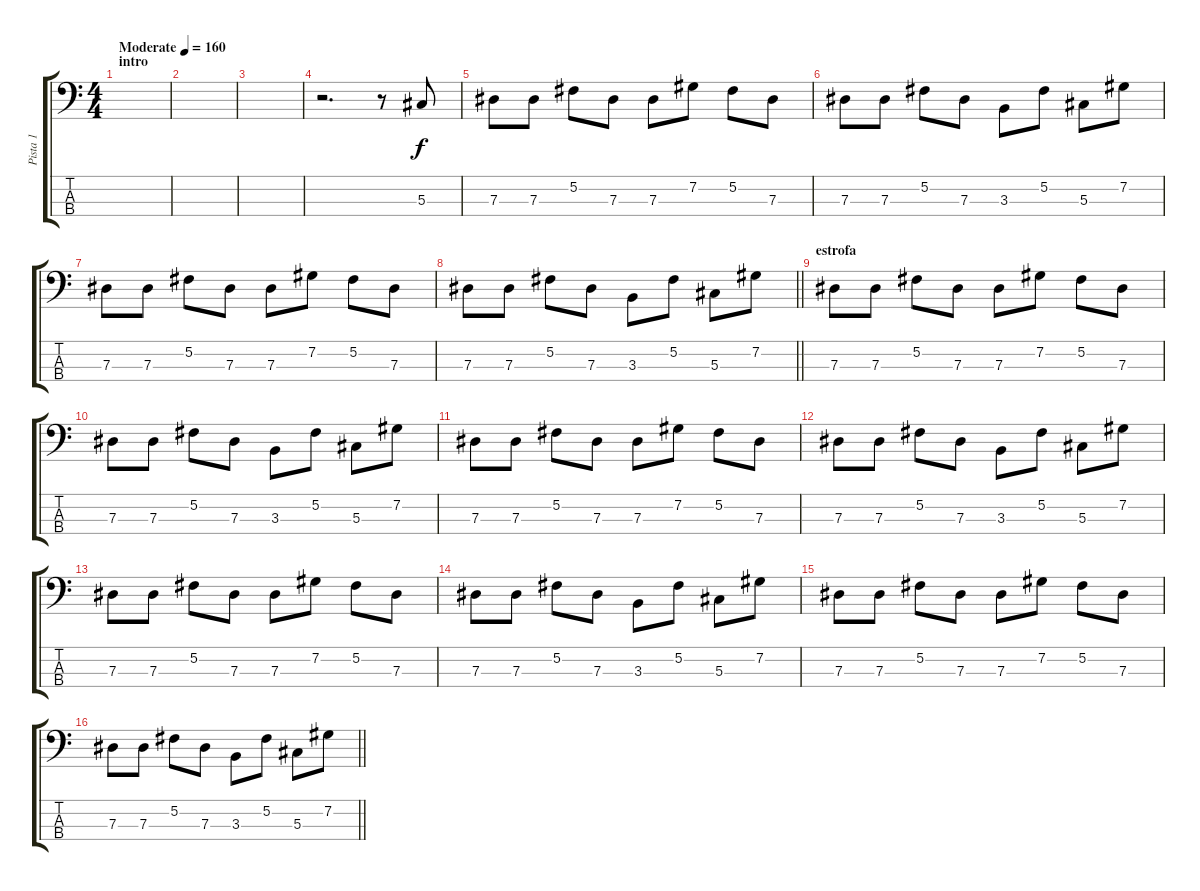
\track ("Pista 1" "Pista 1") {instrument electricbassfinger}
\staff {score tabs}
\tuning (Gb2 Db2 Ab1 Eb1) {hide}
\ts (4 4)
\section ("" "intro")
\tempo (160 "Moderate")
\clef f4
\ks c
|
|
|
r.2{d} r.8 5.3.8 |
7.3.8{dy f} 7.3.8 5.2.8 7.3.8 7.3.8 7.2.8 5.2.8 7.3.8 |
7.3.8 7.3.8 5.2.8 7.3.8 3.3.8 5.2.8 5.3.8 7.2.8 |
7.3.8 7.3.8 5.2.8 7.3.8 7.3.8 7.2.8 5.2.8 7.3.8 |
\barLineRight lightlight
7.3.8 7.3.8 5.2.8 7.3.8 3.3.8 5.2.8 5.3.8 7.2.8 |
\section ("" "estrofa")
7.3.8 7.3.8 5.2.8 7.3.8 7.3.8 7.2.8 5.2.8 7.3.8 |
7.3.8 7.3.8 5.2.8 7.3.8 3.3.8 5.2.8 5.3.8 7.2.8 |
7.3.8 7.3.8 5.2.8 7.3.8 7.3.8 7.2.8 5.2.8 7.3.8 |
7.3.8 7.3.8 5.2.8 7.3.8 3.3.8 5.2.8 5.3.8 7.2.8 |
7.3.8 7.3.8 5.2.8 7.3.8 7.3.8 7.2.8 5.2.8 7.3.8 |
7.3.8 7.3.8 5.2.8 7.3.8 3.3.8 5.2.8 5.3.8 7.2.8 |
7.3.8 7.3.8 5.2.8 7.3.8 7.3.8 7.2.8 5.2.8 7.3.8 |
\barLineRight lightlight
7.3.8 7.3.8 5.2.8 7.3.8 3.3.8 5.2.8 5.3.8 7.2.8
